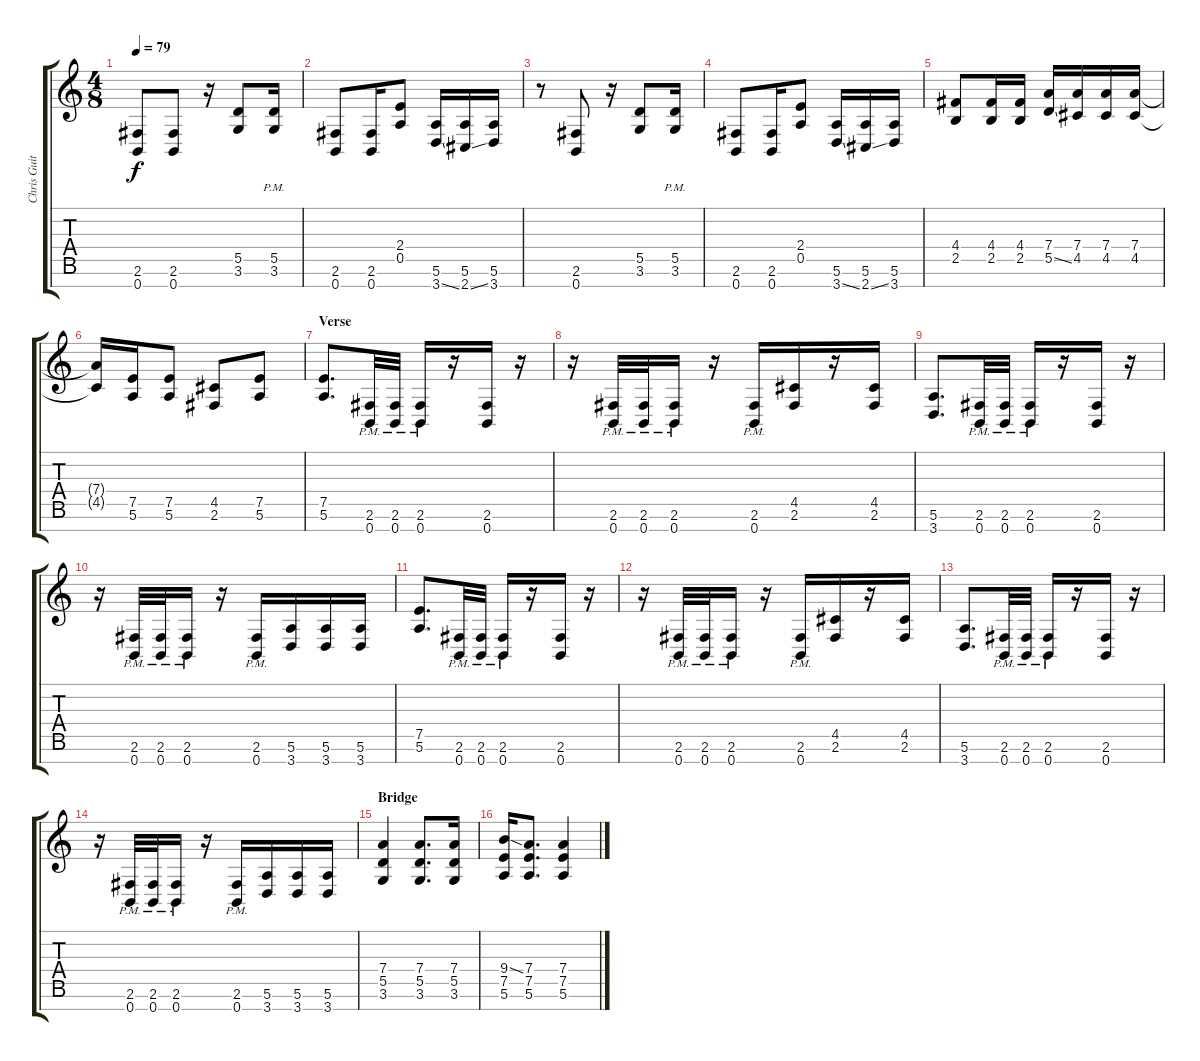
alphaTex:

\track ("Chris Guitar" "Chris Guit") {instrument overdrivenguitar}
\staff {score tabs}
\tuning (E4 B3 G3 D3 A2 E2 B1) {hide}
\ts (4 8)
\tempo 79
\clef g2
\ks c
(2.6 0.7).8{dy f} (2.6 0.7).8 r.16 (5.5 3.6).8 (5.5{pm} 3.6{pm}).16 |
(2.6 0.7).8 (2.6 0.7).16 (2.4 0.5).8 (5.6 3.7{ss}).16 (5.6 2.7{ss}).16 (5.6 3.7).16 |
r.8 (2.6 0.7).8 r.16 (5.5 3.6).8 (5.5{pm} 3.6{pm}).16 |
(2.6 0.7).8 (2.6 0.7).16 (2.4 0.5).8 (5.6 3.7{ss}).16 (5.6 2.7{ss}).16 (5.6 3.7).16 |
(4.4 2.5).8 (4.4 2.5).16 (4.4 2.5).16 (7.4 5.5{ss}).16 (7.4 4.5).16 (7.4 4.5).16 (7.4 4.5).16 |
(7.4{t} 4.5{t}).16 (7.5 5.6).16 (7.5 5.6).8 (4.5 2.6).8 (7.5 5.6).8 |
\section ("" "Verse")
(7.5 5.6).8{d} (2.6{pm} 0.7{pm}).32 (2.6{pm} 0.7{pm}).32 (2.6{pm} 0.7{pm}).16 r.16 (2.6 0.7).16 r.16 |
r.16 (2.6{pm} 0.7{pm}).32 (2.6{pm} 0.7{pm}).32 (2.6{pm} 0.7{pm}).16 r.16 (2.6{pm} 0.7{pm}).16 (4.5 2.6).16 r.16 (4.5 2.6).16 |
(5.6 3.7).8{d} (2.6{pm} 0.7{pm}).32 (2.6{pm} 0.7{pm}).32 (2.6{pm} 0.7{pm}).16 r.16 (2.6 0.7).16 r.16 |
r.16 (2.6{pm} 0.7{pm}).32 (2.6{pm} 0.7{pm}).32 (2.6{pm} 0.7{pm}).16 r.16 (2.6{pm} 0.7{pm}).16 (5.6 3.7).16 (5.6 3.7).16 (5.6 3.7).16 |
(7.5 5.6).8{d} (2.6{pm} 0.7{pm}).32 (2.6{pm} 0.7{pm}).32 (2.6{pm} 0.7{pm}).16 r.16 (2.6 0.7).16 r.16 |
r.16 (2.6{pm} 0.7{pm}).32 (2.6{pm} 0.7{pm}).32 (2.6{pm} 0.7{pm}).16 r.16 (2.6{pm} 0.7{pm}).16 (4.5 2.6).16 r.16 (4.5 2.6).16 |
(5.6 3.7).8{d} (2.6{pm} 0.7{pm}).32 (2.6{pm} 0.7{pm}).32 (2.6{pm} 0.7{pm}).16 r.16 (2.6 0.7).16 r.16 |
r.16 (2.6{pm} 0.7{pm}).32 (2.6{pm} 0.7{pm}).32 (2.6{pm} 0.7{pm}).16 r.16 (2.6{pm} 0.7{pm}).16 (5.6 3.7).16 (5.6 3.7).16 (5.6 3.7).16 |
\section ("" "Bridge")
(7.4 5.5 3.6).4 (7.4 5.5 3.6).8{d} (7.4 5.5 3.6).16 |
(9.4{ss} 7.5 5.6).16 (7.4 7.5 5.6).8{d} (7.4 7.5 5.6).4
